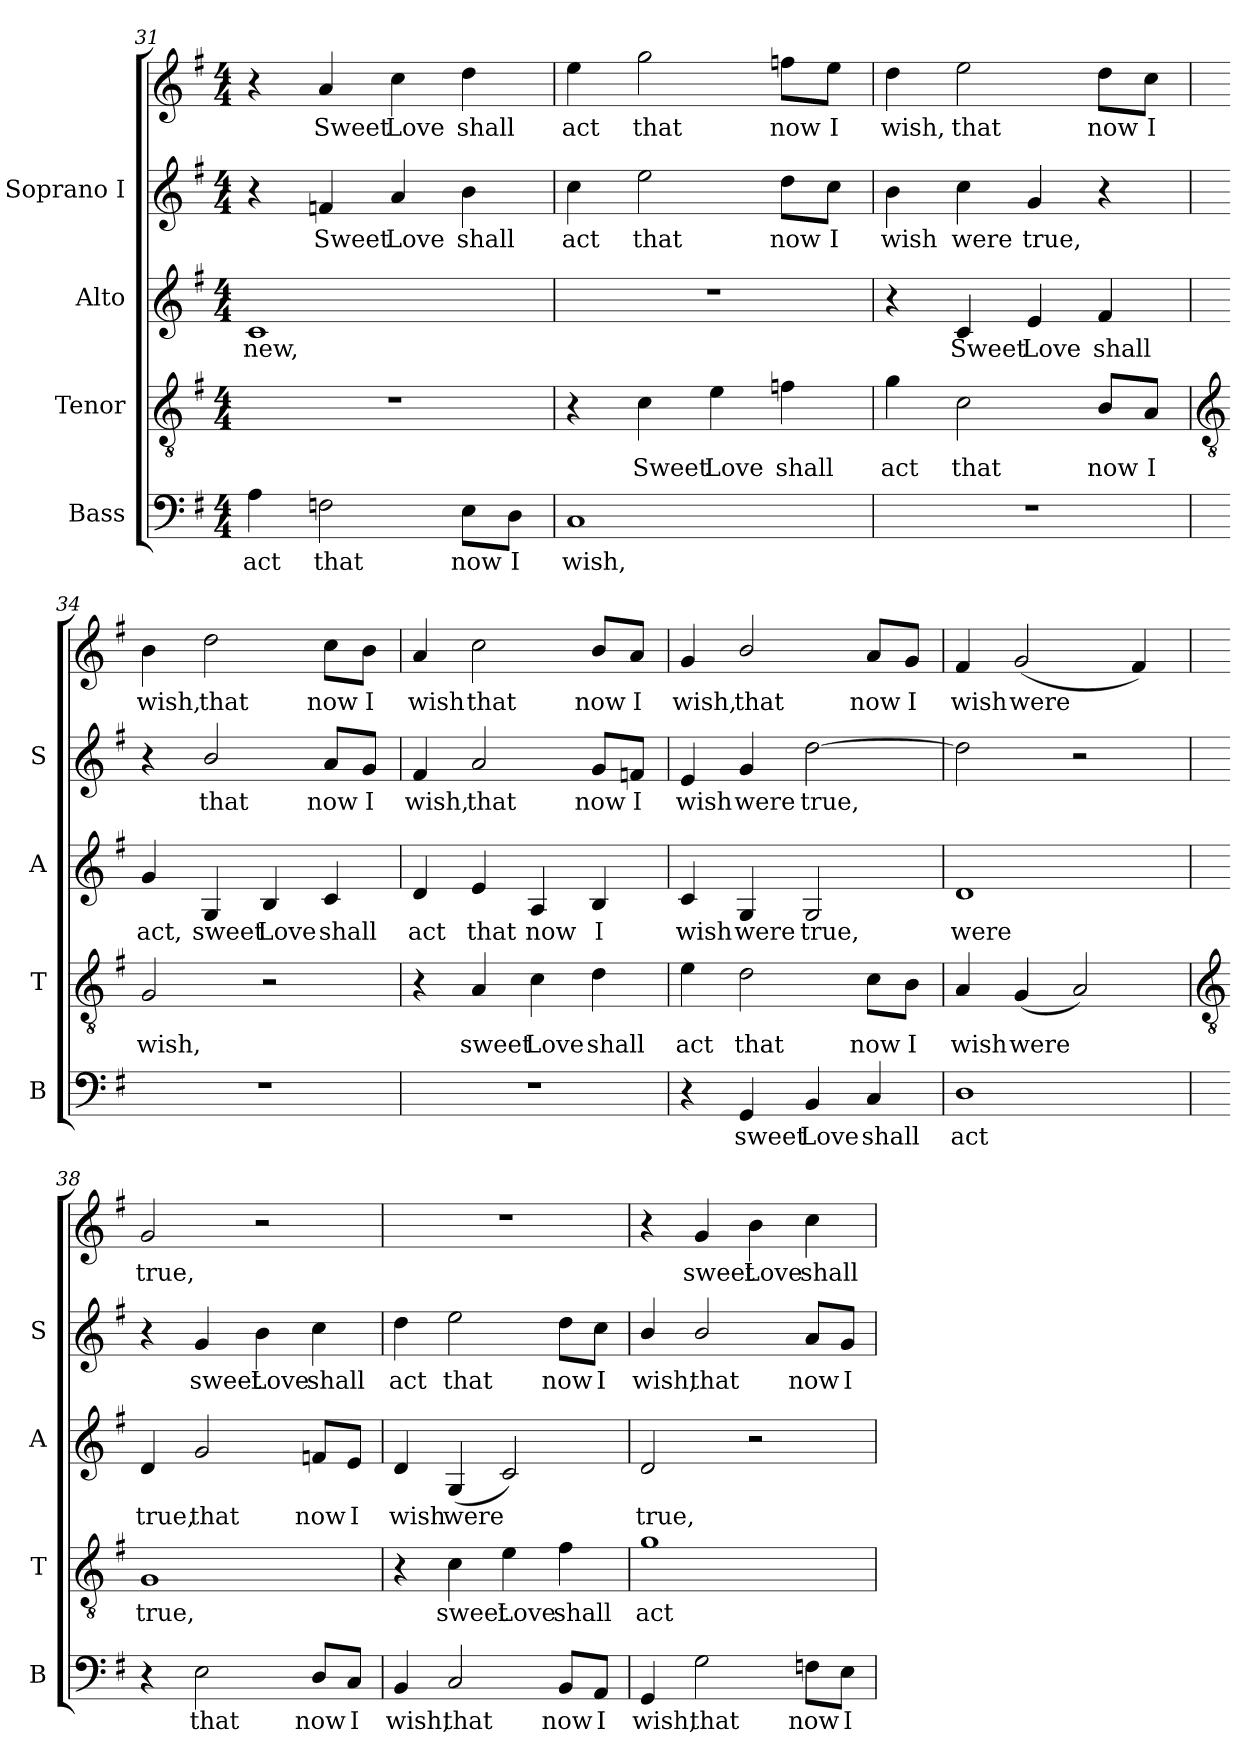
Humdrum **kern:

**kern	**text	**kern	**text	**kern	**text	**kern	**text	**kern	**text
*part4	*part4	*part3	*part3	*part2	*part2	*part1	*part1	*part1	*part1
*staff5	*staff5	*staff4	*staff4	*staff3	*staff3	*staff2	*staff2	*staff1	*staff1
*I"Bass	*	*I"Tenor	*	*I"Alto	*	*I"Soprano I	*	*	*
*I'B	*	*I'T	*	*I'A	*	*I'S	*	*	*
*clefF4	*	*clefGv2	*	*clefG2	*	*clefG2	*	*clefG2	*
*k[f#]	*	*k[f#]	*	*k[f#]	*	*k[f#]	*	*k[f#]	*
*G:	*	*G:	*	*G:	*	*G:	*	*G:	*
*M4/4	*	*M4/4	*	*M4/4	*	*M4/4	*	*M4/4	*
=31	=31	=31	=31	=31	=31	=31	=31	=31	=31
!	!LO:LY:b	!	!	!	!LO:LY:b	!	!	!	!
4A	act	1r	.	1c	-new,	4r	.	4r	.
!	!LO:LY:b	!	!	!	!	!	!LO:LY:b	!	!LO:LY:b
2Fn	that	.	.	.	.	4fn	Sweet	4a	Sweet
!	!	!	!	!	!	!	!LO:LY:b	!	!LO:LY:b
.	.	.	.	.	.	4a	Love	4cc	Love
!	!LO:LY:b	!	!	!	!	!	!LO:LY:b	!	!LO:LY:b
8E\L	now	.	.	.	.	4b	shall	4dd	shall
!	!LO:LY:b	!	!	!	!	!	!	!	!
8D\J	I	.	.	.	.	.	.	.	.
=32	=32	=32	=32	=32	=32	=32	=32	=32	=32
!	!LO:LY:b	!	!	!	!	!	!LO:LY:b	!	!LO:LY:b
1C	wish,	4r	.	1r	.	4cc	act	4ee	act
!	!	!	!LO:LY:b	!	!	!	!LO:LY:b	!	!LO:LY:b
.	.	4c	Sweet	.	.	2ee	that	2gg	that
!	!	!	!LO:LY:b	!	!	!	!	!	!
.	.	4e	Love	.	.	.	.	.	.
!	!	!	!LO:LY:b	!	!	!	!LO:LY:b	!	!LO:LY:b
.	.	4fn	shall	.	.	8dd\L	now	8ffn\L	now
!	!	!	!	!	!	!	!LO:LY:b	!	!LO:LY:b
.	.	.	.	.	.	8cc\J	I	8ee\J	I
=33	=33	=33	=33	=33	=33	=33	=33	=33	=33
!	!	!	!LO:LY:b	!	!	!	!LO:LY:b	!	!LO:LY:b
1r	.	4g	act	4r	.	4b	wish	4dd	wish,
!	!	!	!LO:LY:b	!	!LO:LY:b	!	!LO:LY:b	!	!LO:LY:b
.	.	2c	that	4c	Sweet	4cc	were	2ee	that
!	!	!	!	!	!LO:LY:b	!	!LO:LY:b	!	!
.	.	.	.	4e	Love	4g	true,	.	.
!	!	!	!LO:LY:b	!	!LO:LY:b	!	!	!	!LO:LY:b
.	.	8B/L	now	4f#	shall	4r	.	8dd\L	now
!	!	!	!LO:LY:b	!	!	!	!	!	!LO:LY:b
.	.	8A/J	I	.	.	.	.	8cc\J	I
!!LO:LB:g=z
=34	=34	=34	=34	=34	=34	=34	=34	=34	=34
*	*	*clefGv2	*	*	*	*	*	*	*
!	!	!	!LO:LY:b	!	!LO:LY:b	!	!	!	!LO:LY:b
1r	.	2G	wish,	4g	act,	4r	.	4b	wish,
!	!	!	!	!	!LO:LY:b	!	!LO:LY:b	!	!LO:LY:b
.	.	.	.	4G	sweet	2b/	that	2dd	that
!	!	!	!	!	!LO:LY:b	!	!	!	!
.	.	2r	.	4B	Love	.	.	.	.
!	!	!	!	!	!LO:LY:b	!	!LO:LY:b	!	!LO:LY:b
.	.	.	.	4c	shall	8a/L	now	8cc\L	now
!	!	!	!	!	!	!	!LO:LY:b	!	!LO:LY:b
.	.	.	.	.	.	8g/J	I	8b\J	I
=35	=35	=35	=35	=35	=35	=35	=35	=35	=35
!	!	!	!	!	!LO:LY:b	!	!LO:LY:b	!	!LO:LY:b
1r	.	4r	.	4d	act	4f#	wish,	4a	wish
!	!	!	!LO:LY:b	!	!LO:LY:b	!	!LO:LY:b	!	!LO:LY:b
.	.	4A	sweet	4e	that	2a	that	2cc	that
!	!	!	!LO:LY:b	!	!LO:LY:b	!	!	!	!
.	.	4c	Love	4A	now	.	.	.	.
!	!	!	!LO:LY:b	!	!LO:LY:b	!	!LO:LY:b	!	!LO:LY:b
.	.	4d	shall	4B	I	8g/L	now	8b/L	now
!	!	!	!	!	!	!	!LO:LY:b	!	!LO:LY:b
.	.	.	.	.	.	8fn/J	I	8a/J	I
=36	=36	=36	=36	=36	=36	=36	=36	=36	=36
!	!	!	!LO:LY:b	!	!LO:LY:b	!	!LO:LY:b	!	!LO:LY:b
4r	.	4e	act	4c	wish	4e	wish	4g	wish,
!	!LO:LY:b	!	!LO:LY:b	!	!LO:LY:b	!	!LO:LY:b	!	!LO:LY:b
4GG	sweet	2d	that	4G	were	4g	were	2b/	that
!	!LO:LY:b	!	!	!	!LO:LY:b	!	!LO:LY:b	!	!
4BB	Love	.	.	2G	true,	[2dd	true,	.	.
!	!LO:LY:b	!	!LO:LY:b	!	!	!	!	!	!LO:LY:b
4C	shall	8c\L	now	.	.	.	.	8a/L	now
!	!	!	!LO:LY:b	!	!	!	!	!	!LO:LY:b
.	.	8B\J	I	.	.	.	.	8g/J	I
=37	=37	=37	=37	=37	=37	=37	=37	=37	=37
!	!LO:LY:b	!	!LO:LY:b	!	!LO:LY:b	!	!	!	!LO:LY:b
1D	act	4A	wish	1d	were	2dd]	.	4f#	wish
!	!	!	!LO:LY:b	!	!	!	!	!	!LO:LY:b
.	.	(<4G	were	.	.	.	.	(<2g	were
.	.	2A)	.	.	.	2r	.	.	.
.	.	.	.	.	.	.	.	4f#)	.
!!LO:LB:g=z
=38	=38	=38	=38	=38	=38	=38	=38	=38	=38
*	*	*clefGv2	*	*	*	*	*	*	*
!	!	!	!LO:LY:b	!	!LO:LY:b	!	!	!	!LO:LY:b
4r	.	1G	true,	4d	true,	4r	.	2g	true,
!	!LO:LY:b	!	!	!	!LO:LY:b	!	!LO:LY:b	!	!
2E	that	.	.	2g	that	4g	sweet	.	.
!	!	!	!	!	!	!	!LO:LY:b	!	!
.	.	.	.	.	.	4b	Love	2r	.
!	!LO:LY:b	!	!	!	!LO:LY:b	!	!LO:LY:b	!	!
8D/L	now	.	.	8fn/L	now	4cc	shall	.	.
!	!LO:LY:b	!	!	!	!LO:LY:b	!	!	!	!
8C/J	I	.	.	8e/J	I	.	.	.	.
=39	=39	=39	=39	=39	=39	=39	=39	=39	=39
!	!LO:LY:b	!	!	!	!LO:LY:b	!	!LO:LY:b	!	!
4BB	wish,	4r	.	4d	wish	4dd	act	1r	.
!	!LO:LY:b	!	!LO:LY:b	!	!LO:LY:b	!	!LO:LY:b	!	!
2C	that	4c	sweet	(<4G	were	2ee	that	.	.
!	!	!	!LO:LY:b	!	!	!	!	!	!
.	.	4e	Love	2c)	.	.	.	.	.
!	!LO:LY:b	!	!LO:LY:b	!	!	!	!LO:LY:b	!	!
8BB/L	now	4f#	shall	.	.	8dd\L	now	.	.
!	!LO:LY:b	!	!	!	!	!	!LO:LY:b	!	!
8AA/J	I	.	.	.	.	8cc\J	I	.	.
=40	=40	=40	=40	=40	=40	=40	=40	=40	=40
!	!LO:LY:b	!	!LO:LY:b	!	!LO:LY:b	!	!LO:LY:b	!	!
4GG	wish,	1g	act	2d	true,	4b/	wish,	4r	.
!	!LO:LY:b	!	!	!	!	!	!LO:LY:b	!	!LO:LY:b
2G	that	.	.	.	.	2b/	that	4g	sweet
!	!	!	!	!	!	!	!	!	!LO:LY:b
.	.	.	.	2r	.	.	.	4b	Love
!	!LO:LY:b	!	!	!	!	!	!LO:LY:b	!	!LO:LY:b
8Fn\L	now	.	.	.	.	8a/L	now	4cc	shall
!	!LO:LY:b	!	!	!	!	!	!LO:LY:b	!	!
8E\J	I	.	.	.	.	8g/J	I	.	.
=	=	=	=	=	=	=	=	=	=
*-	*-	*-	*-	*-	*-	*-	*-	*-	*-
